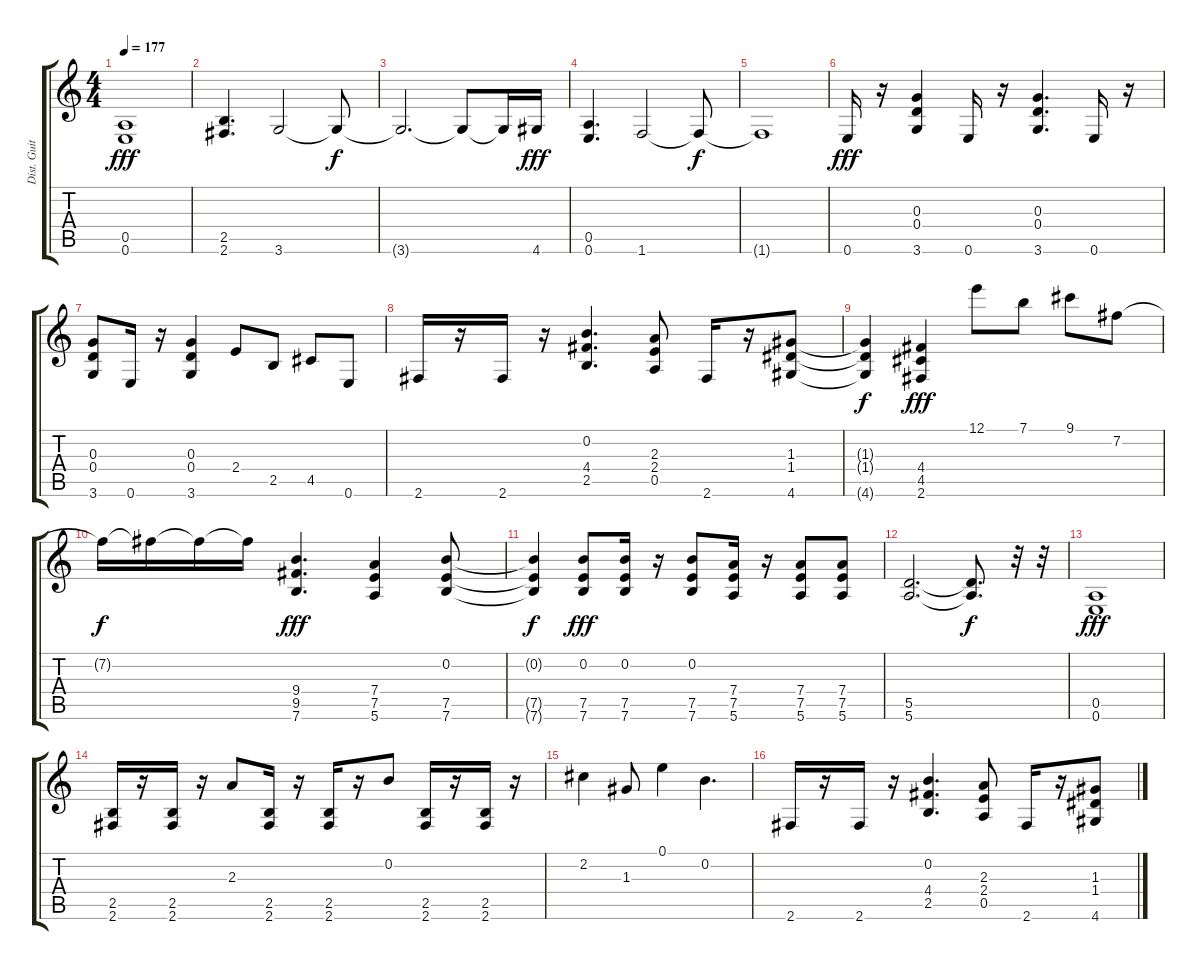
\track ("Dist. Guitar 1" "Dist. Guit") {instrument distortionguitar}
\staff {score tabs}
\tuning (E4 B3 G3 D3 A2 E2) {hide}
\ts (4 4)
\tempo 177
\clef g2
\ks c
(0.5 0.6).1{dy fff} |
(2.5 2.6).4{d} 3.6.2 3.6{t}.8{dy f} |
3.6{t}.2{d} 3.6{t}.8 3.6{t}.16 4.6.16{dy fff} |
(0.5 0.6).4{d} 1.6.2 1.6{t}.8{dy f} |
1.6{t}.1 |
0.6.16{dy fff} r.16 (0.3 0.4 3.6).4 0.6.16 r.16 (0.3 0.4 3.6).4{d} 0.6.16 r.16 |
(0.3 0.4 3.6).8 0.6.16 r.16 (0.3 0.4 3.6).4 2.4.8 2.5.8 4.5.8 0.6.8 |
2.6.16 r.16 2.6.16 r.16 (0.2 4.4 2.5).4{d} (2.3 2.4 0.5).8 2.6.16 r.16 (1.3 1.4 4.6).8 |
(1.3{t} 1.4{t} 4.6{t}).4{dy f} (4.4 4.5 2.6).4{dy fff} 12.1.8 7.1.8 9.1.8 7.2.8 |
7.2{t}.16{dy f} 7.2{t}.16 7.2{t}.16 7.2{t}.16 (9.4 9.5 7.6).4{d dy fff} (7.4 7.5 5.6).4 (0.2 7.5 7.6).8 |
(0.2{t} 7.5{t} 7.6{t}).4{dy f} (0.2 7.5 7.6).8{dy fff} (0.2 7.5 7.6).16 r.16 (0.2 7.5 7.6).8 (7.4 7.5 5.6).16 r.16 (7.4 7.5 5.6).8 (7.4 7.5 5.6).8 |
(5.5 5.6).2{d} (5.5{t} 5.6{t}).8{d dy f} r.32 r.32 |
(0.5 0.6).1{dy fff} |
(2.5 2.6).16 r.16 (2.5 2.6).16 r.16 2.3.8 (2.5 2.6).16 r.16 (2.5 2.6).16 r.16 0.2.8 (2.5 2.6).16 r.16 (2.5 2.6).16 r.16 |
2.2.4 1.3.8 0.1.4 0.2.4{d} |
2.6.16 r.16 2.6.16 r.16 (0.2 4.4 2.5).4{d} (2.3 2.4 0.5).8 2.6.16 r.16 (1.3 1.4 4.6).8
